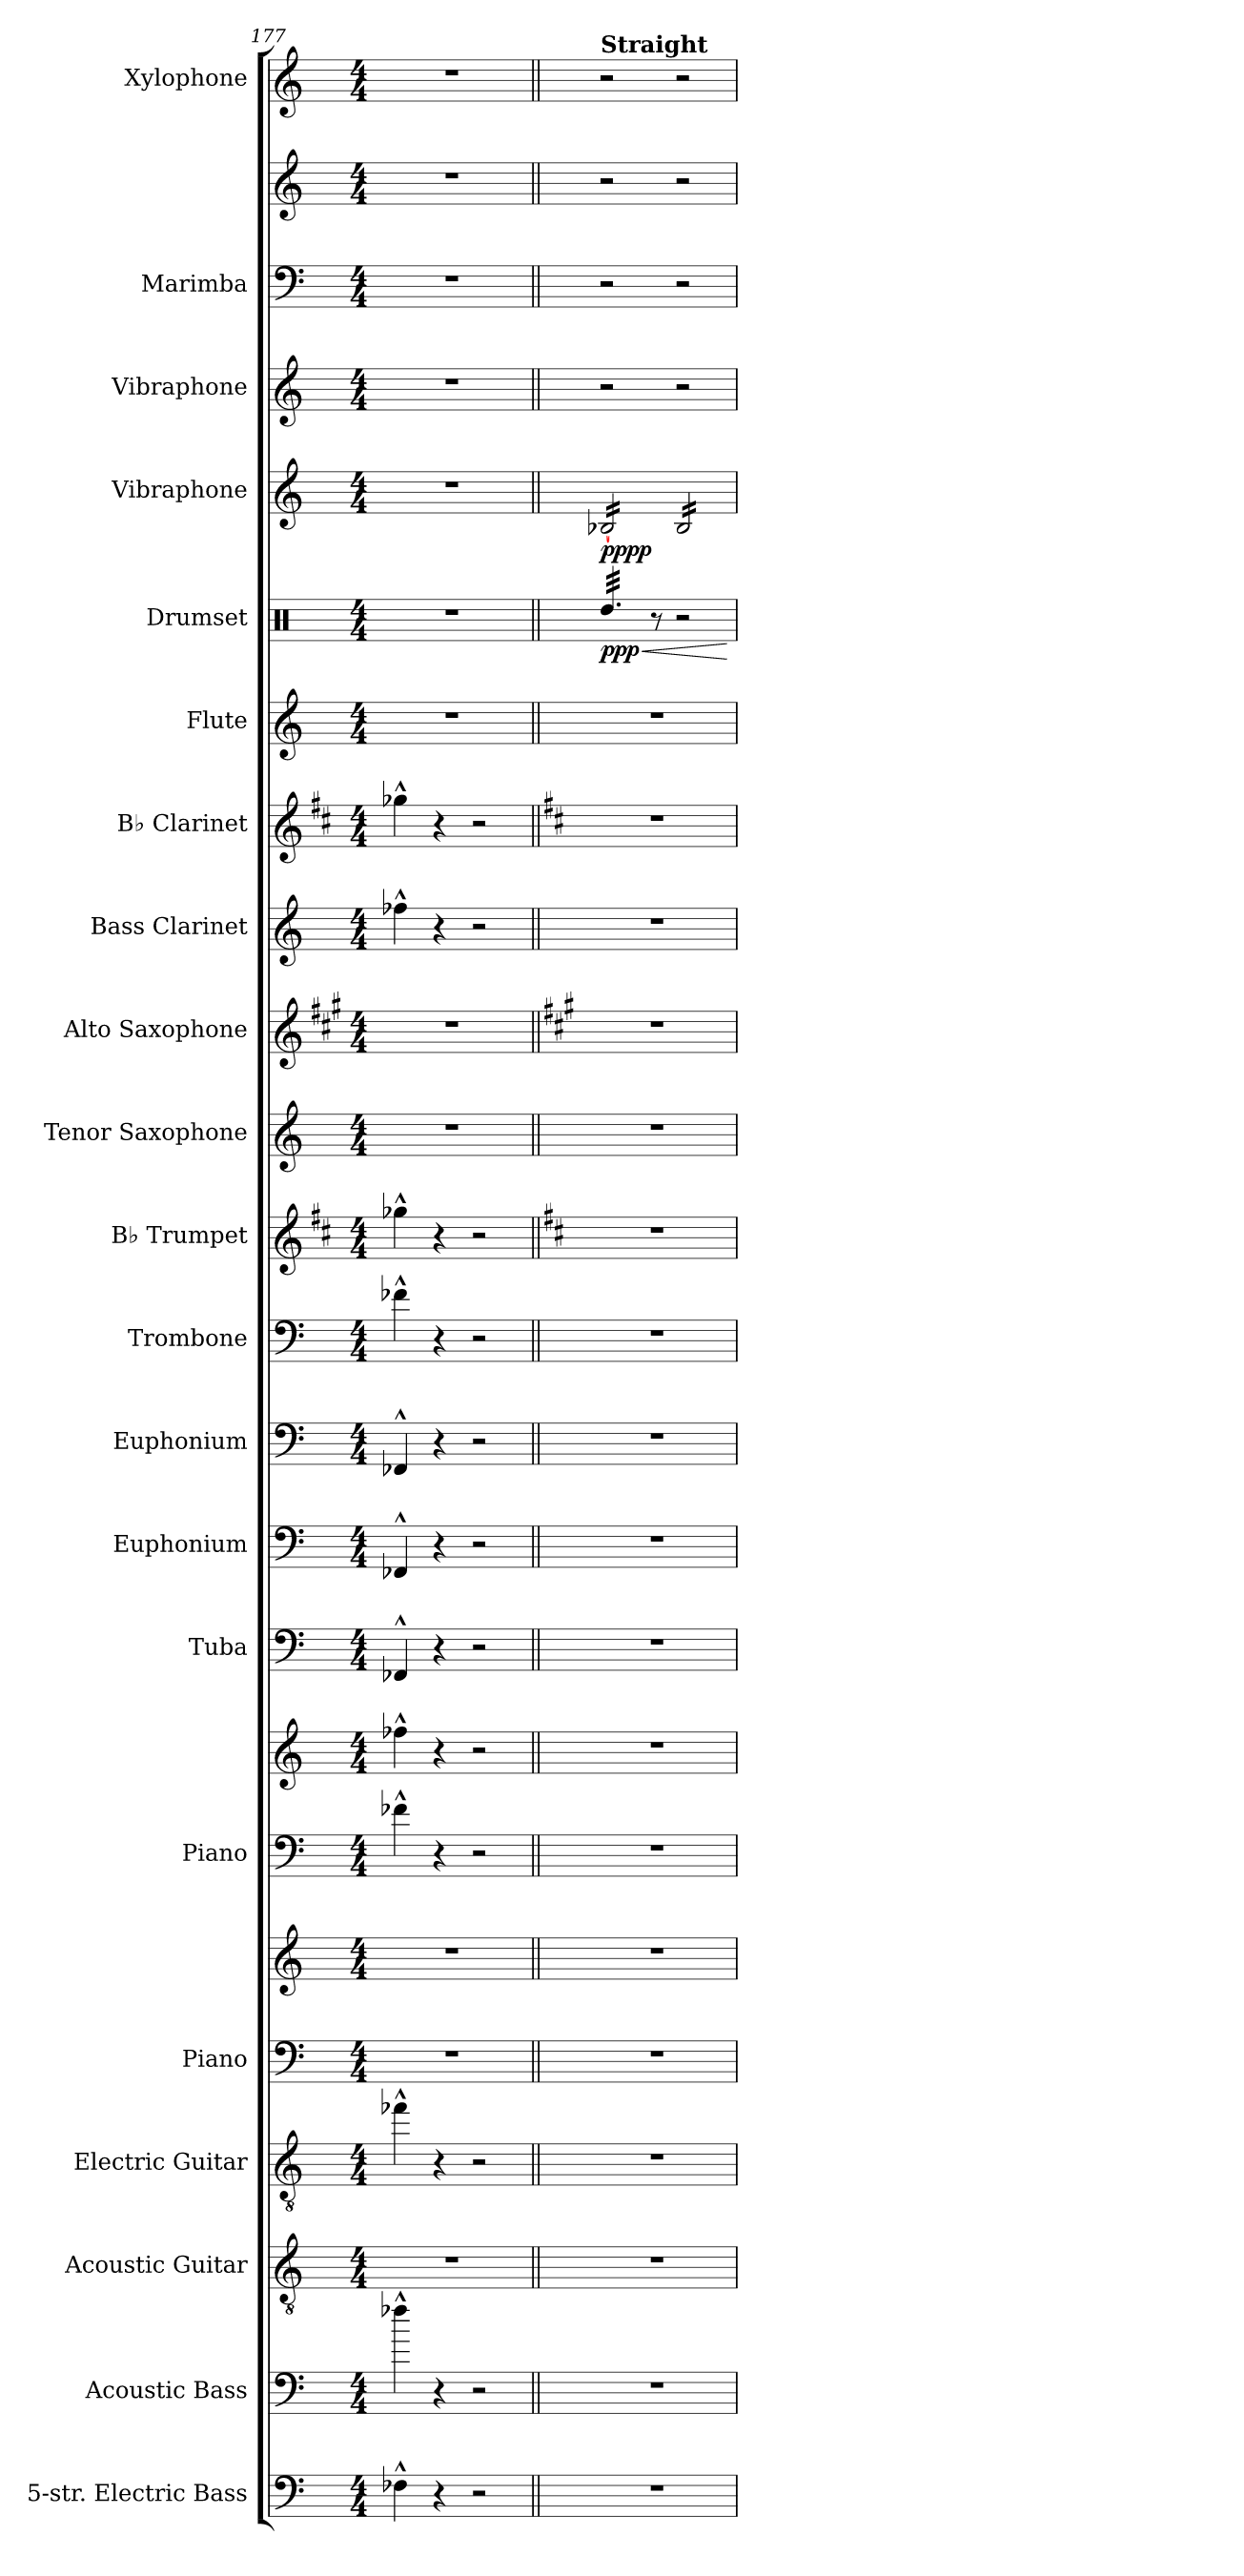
**kern	**kern	**kern	**kern	**kern	**kern	**kern	**kern	**kern	**kern	**kern	**kern	**kern	**kern	**kern	**kern	**kern	**kern	**kern	**dynam	**kern	**dynam	**kern	**kern	**kern	**kern
*part21	*part20	*part19	*part18	*part17	*part17	*part16	*part16	*part15	*part14	*part13	*part12	*part11	*part10	*part9	*part8	*part7	*part6	*part5	*part5	*part4	*part4	*part3	*part2	*part2	*part1
*staff24	*staff23	*staff22	*staff21	*staff20	*staff19	*staff18	*staff17	*staff16	*staff15	*staff14	*staff13	*staff12	*staff11	*staff10	*staff9	*staff8	*staff7	*staff6	*staff6	*staff5	*staff5	*staff4	*staff3	*staff2	*staff1
*I"5-str. Electric Bass	*I"Acoustic Bass	*I"Acoustic Guitar	*I"Electric Guitar	*I"Piano	*	*I"Piano	*	*I"Tuba	*I"Euphonium	*I"Euphonium	*I"Trombone	*I"B♭ Trumpet	*I"Tenor Saxophone	*I"Alto Saxophone	*I"Bass Clarinet	*I"B♭ Clarinet	*I"Flute	*I"Drumset	*	*I"Vibraphone	*	*I"Vibraphone	*I"Marimba	*	*I"Xylophone
*I'El. B.	*I'Bass	*I'Guit.	*I'El. Guit.	*I'Pno.	*	*I'Pno.	*	*I'Tba.	*I'Euph.	*I'Euph.	*I'Tbn.	*I'B♭ Tpt.	*I'T. Sax.	*I'A. Sax.	*I'B. Cl.	*I'B♭ Cl.	*I'Fl.	*I'Drs.	*	*I'Vib.	*	*I'Vib.	*I'Mrm.	*	*I'Xyl.
*clefF4	*clefF4	*clefGv2	*clefGv2	*clefF4	*clefG2	*clefF4	*clefG2	*clefF4	*clefF4	*clefF4	*clefF4	*clefG2	*clefG2	*clefG2	*clefG2	*clefG2	*clefG2	*clefX	*	*clefG2	*	*clefG2	*clefF4	*clefG2	*clefG2
*ITrd7c12	*ITrd7c12	*	*	*	*	*	*	*	*	*	*	*ITrd1c2	*ITrd8c14	*ITrd5c9	*ITrd8c14	*ITrd1c2	*	*	*	*	*	*	*	*	*ITrd-7c-12
*k[]	*k[]	*k[]	*k[]	*k[]	*k[]	*k[]	*k[]	*k[]	*k[]	*k[]	*k[]	*k[]	*k[]	*k[]	*k[]	*k[]	*k[]	*k[]	*	*k[]	*	*k[]	*k[]	*k[]	*k[]
*M4/4	*M4/4	*M4/4	*M4/4	*M4/4	*M4/4	*M4/4	*M4/4	*M4/4	*M4/4	*M4/4	*M4/4	*M4/4	*M4/4	*M4/4	*M4/4	*M4/4	*M4/4	*M4/4	*	*M4/4	*	*M4/4	*M4/4	*M4/4	*M4/4
=177	=177	=177	=177	=177	=177	=177	=177	=177	=177	=177	=177	=177	=177	=177	=177	=177	=177	=177	=177	=177	=177	=177	=177	=177	=177
4FF-X^^\	4f-X^^\	1r	4ff-X^^\	1r	1r	4f-X^^\	4ff-X^^\	4FF-X^^/	4FF-X^^/	4FF-X^^/	4f-X^^\	4ff-X^^\	1r	1r	4f-X^^\	4ff-X^^\	1r	1r	.	1r	.	1r	1r	1r	1r
4r	4r	.	4r	.	.	4r	4r	4r	4r	4r	4r	4r	.	.	4r	4r	.	.	.	.	.	.	.	.	.
2r	2r	.	2r	.	.	2r	2r	2r	2r	2r	2r	2r	.	.	2r	2r	.	.	.	.	.	.	.	.	.
=178||	=178||	=178||	=178||	=178||	=178||	=178||	=178||	=178||	=178||	=178||	=178||	=178||	=178||	=178||	=178||	=178||	=178||	=178||	=178||	=178||	=178||	=178||	=178||	=178||	=178||
*	*	*	*	*	*	*	*	*	*	*	*	*	*	*	*	*	*	*	*	*	*	*	*	*	*k[]
*	*	*	*	*	*	*	*	*	*	*	*	*	*	*	*	*	*	*	*	*	*	*	*	*	*MM75
!	!	!	!	!	!	!	!	!	!	!	!	!	!	!	!	!	!	!	!	!	!	!	!	!	!LO:TX:a:B:t=Straight
!	!	!	!	!	!	!	!	!	!	!	!	!	!	!	!	!	!	!	!LO:HP:b	!	!	!	!	!	!
!	!	!	!	!	!	!	!	!	!	!	!	!	!	!	!	!	!	!	!LO:DY:n=1:b	!	!LO:DY:b	!	!	!	!
!	!	!	!	!	!	!	!	!	!	!	!	!	!	!	!	!	!	!	!	!	!LO:DY:n=1:b	!	!	!	!
*	*	*	*	*	*	*	*	*	*	*	*	*	*	*	*	*	*	*tremolo	*	*	*	*	*	*	*
*	*	*	*	*	*	*	*	*	*	*	*	*	*	*	*	*	*	*	*	*tremolo	*	*	*	*	*
1r	1r	1r	1r	1r	1r	1r	1r	1r	1r	1r	1r	1r	1r	1r	1r	1r	1r	32Rdd/LLL	< ppp	[16B-X/LL	pp pp	2r	2r	2r	2r
.	.	.	.	.	.	.	.	.	.	.	.	.	.	.	.	.	.	32Rdd/	.	.	.	.	.	.	.
.	.	.	.	.	.	.	.	.	.	.	.	.	.	.	.	.	.	32Rdd/	.	16B-X/	.	.	.	.	.
.	.	.	.	.	.	.	.	.	.	.	.	.	.	.	.	.	.	32Rdd/	.	.	.	.	.	.	.
.	.	.	.	.	.	.	.	.	.	.	.	.	.	.	.	.	.	32Rdd/	.	16B-X/	.	.	.	.	.
.	.	.	.	.	.	.	.	.	.	.	.	.	.	.	.	.	.	32Rdd/	.	.	.	.	.	.	.
.	.	.	.	.	.	.	.	.	.	.	.	.	.	.	.	.	.	32Rdd/	.	16B-X/	.	.	.	.	.
.	.	.	.	.	.	.	.	.	.	.	.	.	.	.	.	.	.	32Rdd/	.	.	.	.	.	.	.
.	.	.	.	.	.	.	.	.	.	.	.	.	.	.	.	.	.	32Rdd/	.	16B-X/	.	.	.	.	.
.	.	.	.	.	.	.	.	.	.	.	.	.	.	.	.	.	.	32Rdd/	.	.	.	.	.	.	.
.	.	.	.	.	.	.	.	.	.	.	.	.	.	.	.	.	.	32Rdd/	.	16B-X/	.	.	.	.	.
.	.	.	.	.	.	.	.	.	.	.	.	.	.	.	.	.	.	32Rdd/JJJ	.	.	.	.	.	.	.
*	*	*	*	*	*	*	*	*	*	*	*	*	*	*	*	*	*	*Xtremolo	*	*	*	*	*	*	*
.	.	.	.	.	.	.	.	.	.	.	.	.	.	.	.	.	.	8r	.	16B-X/	.	.	.	.	.
.	.	.	.	.	.	.	.	.	.	.	.	.	.	.	.	.	.	.	.	16B-X/JJ	.	.	.	.	.
.	.	.	.	.	.	.	.	.	.	.	.	.	.	.	.	.	.	2r	.	16B-/LL	.	2r	2r	2r	2r
.	.	.	.	.	.	.	.	.	.	.	.	.	.	.	.	.	.	.	.	16B-/	.	.	.	.	.
.	.	.	.	.	.	.	.	.	.	.	.	.	.	.	.	.	.	.	.	16B-/	.	.	.	.	.
.	.	.	.	.	.	.	.	.	.	.	.	.	.	.	.	.	.	.	.	16B-/	.	.	.	.	.
.	.	.	.	.	.	.	.	.	.	.	.	.	.	.	.	.	.	.	.	16B-/	.	.	.	.	.
.	.	.	.	.	.	.	.	.	.	.	.	.	.	.	.	.	.	.	.	16B-/	.	.	.	.	.
.	.	.	.	.	.	.	.	.	.	.	.	.	.	.	.	.	.	.	.	16B-/	.	.	.	.	.
.	.	.	.	.	.	.	.	.	.	.	.	.	.	.	.	.	.	.	.	16B-/JJ	.	.	.	.	.
*	*	*	*	*	*	*	*	*	*	*	*	*	*	*	*	*	*	*	*	*Xtremolo	*	*	*	*	*
.	.	.	.	.	.	.	.	.	.	.	.	.	.	.	.	.	.	.	[	.	.	.	.	.	.
=	=	=	=	=	=	=	=	=	=	=	=	=	=	=	=	=	=	=	=	=	=	=	=	=	=
*-	*-	*-	*-	*-	*-	*-	*-	*-	*-	*-	*-	*-	*-	*-	*-	*-	*-	*-	*-	*-	*-	*-	*-	*-	*-
